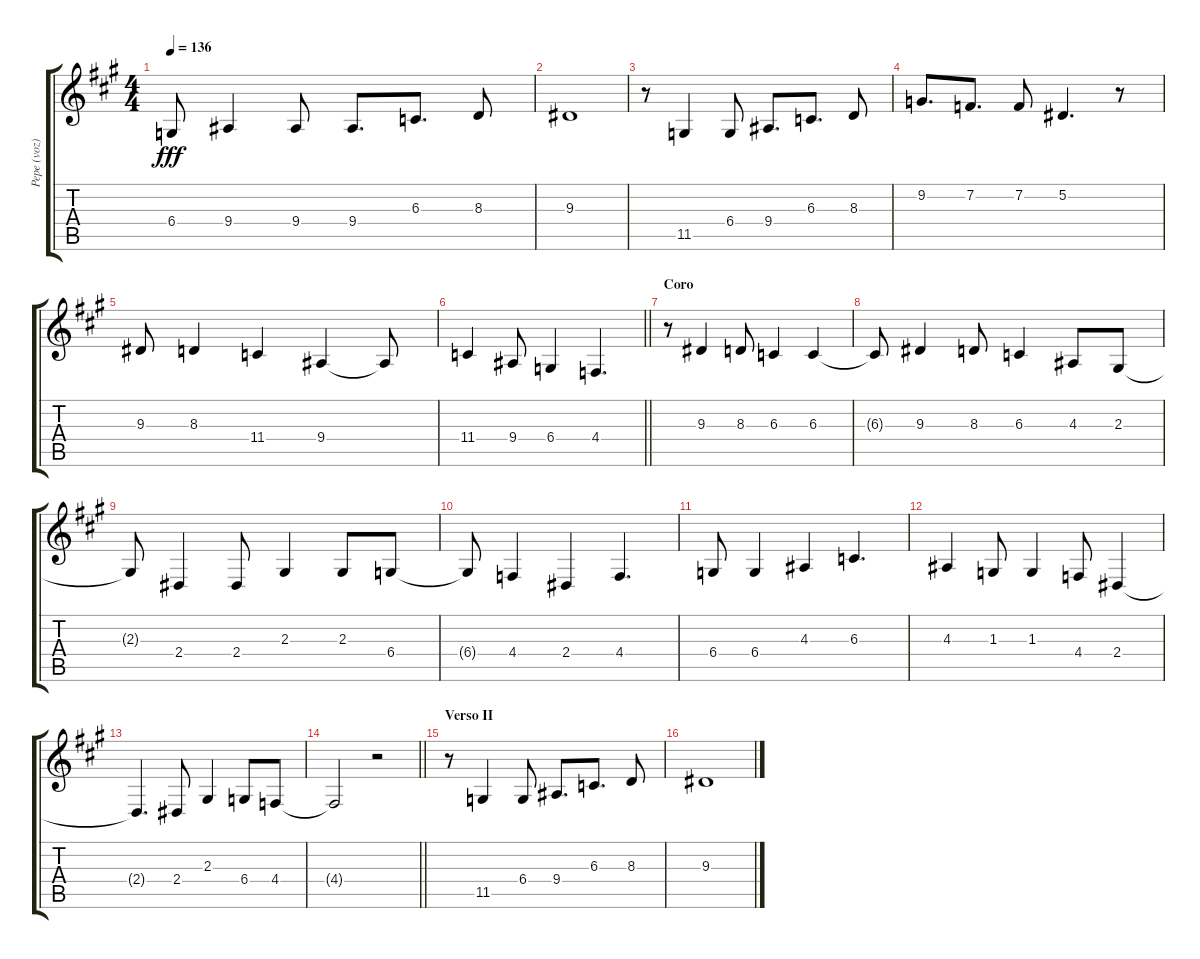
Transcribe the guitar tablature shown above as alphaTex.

\track ("Pepe (voz)" "Pepe (voz)") {instrument tenorsax}
\staff {score tabs}
\tuning (Eb4 Bb3 Gb3 Db3 Ab2 Eb2) {hide}
\ts (4 4)
\tempo 136
\clef g2
\ks a
6.4.8{dy fff} 9.4.4 9.4.8 9.4.8{d} 6.3.8{d} 8.3.8 |
9.3.1 |
r.8 11.5.4 6.4.8 9.4.8{d} 6.3.8{d} 8.3.8 |
9.2.8{d} 7.2.8{d} 7.2.8 5.2.4{d} r.8 |
9.3.8 8.3.4 11.4.4 9.4.4 9.4{t}.8 |
\barLineRight lightlight
11.4.4 9.4.8 6.4.4 4.4.4{d} |
\section ("" "Coro")
r.8 9.3.4 8.3.8 6.3.4 6.3.4 |
6.3{t}.8 9.3.4 8.3.8 6.3.4 4.3.8 2.3.8 |
2.3{t}.8 2.4.4 2.4.8 2.3.4 2.3.8 6.4.8 |
6.4{t}.8 4.4.4 2.4.4 4.4.4{d} |
6.4.8 6.4.4 4.3.4 6.3.4{d} |
4.3.4 1.3.8 1.3.4 4.4.8 2.4.4 |
2.4{t}.4{d} 2.4.8 2.3.4 6.4.8 4.4.8 |
\barLineRight lightlight
4.4{t}.2 r.2 |
\section ("" "Verso II")
r.8 11.5.4 6.4.8 9.4.8{d} 6.3.8{d} 8.3.8 |
9.3.1
